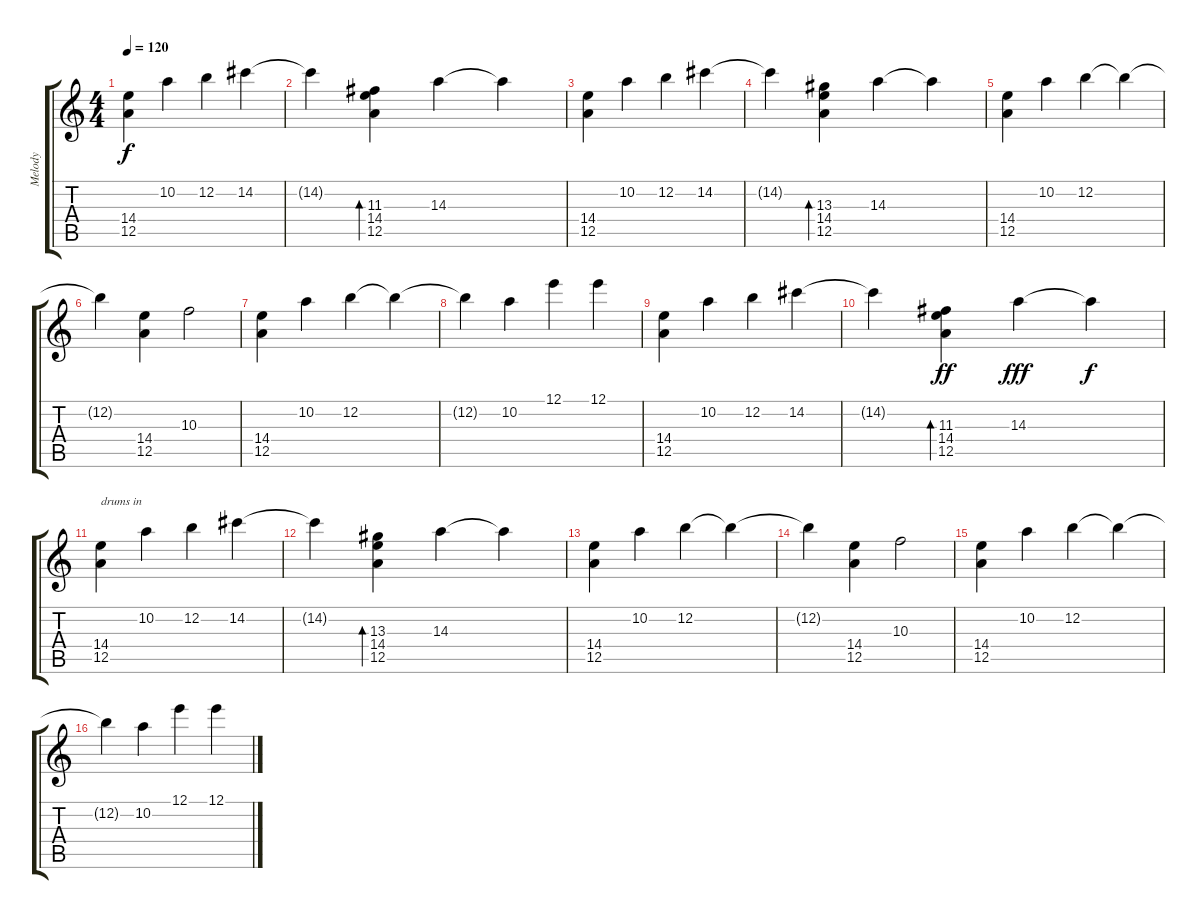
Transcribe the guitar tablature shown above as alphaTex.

\track ("Melody" "Melody") {instrument electricguitarjazz}
\staff {score tabs}
\tuning (E4 B3 G3 D3 A2 E2) {hide}
\ts (4 4)
\tempo 120
\clef g2
\ks c
(14.4 12.5).4{dy f} 10.2.4 12.2.4 14.2.4 |
14.2{t}.4 (11.3 14.4 12.5).4{bd 240} 14.3.4 14.3{t}.4 |
(14.4 12.5).4 10.2.4 12.2.4 14.2.4 |
14.2{t}.4 (13.3 14.4 12.5).4{bd 240} 14.3.4 14.3{t}.4 |
(14.4 12.5).4 10.2.4 12.2.4 12.2{t}.4 |
12.2{t}.4 (14.4 12.5).4 10.3.2 |
(14.4 12.5).4 10.2.4 12.2.4 12.2{t}.4 |
12.2{t}.4 10.2.4 12.1.4 12.1.4 |
(14.4 12.5).4 10.2.4 12.2.4 14.2.4 |
14.2{t}.4 (11.3 14.4 12.5).4{bd 240 dy ff} 14.3.4{dy fff} 14.3{t}.4{dy f} |
(14.4 12.5).4{txt "drums in"} 10.2.4 12.2.4 14.2.4 |
14.2{t}.4 (13.3 14.4 12.5).4{bd 240} 14.3.4 14.3{t}.4 |
(14.4 12.5).4 10.2.4 12.2.4 12.2{t}.4 |
12.2{t}.4 (14.4 12.5).4 10.3.2 |
(14.4 12.5).4 10.2.4 12.2.4 12.2{t}.4 |
12.2{t}.4 10.2.4 12.1.4 12.1.4
